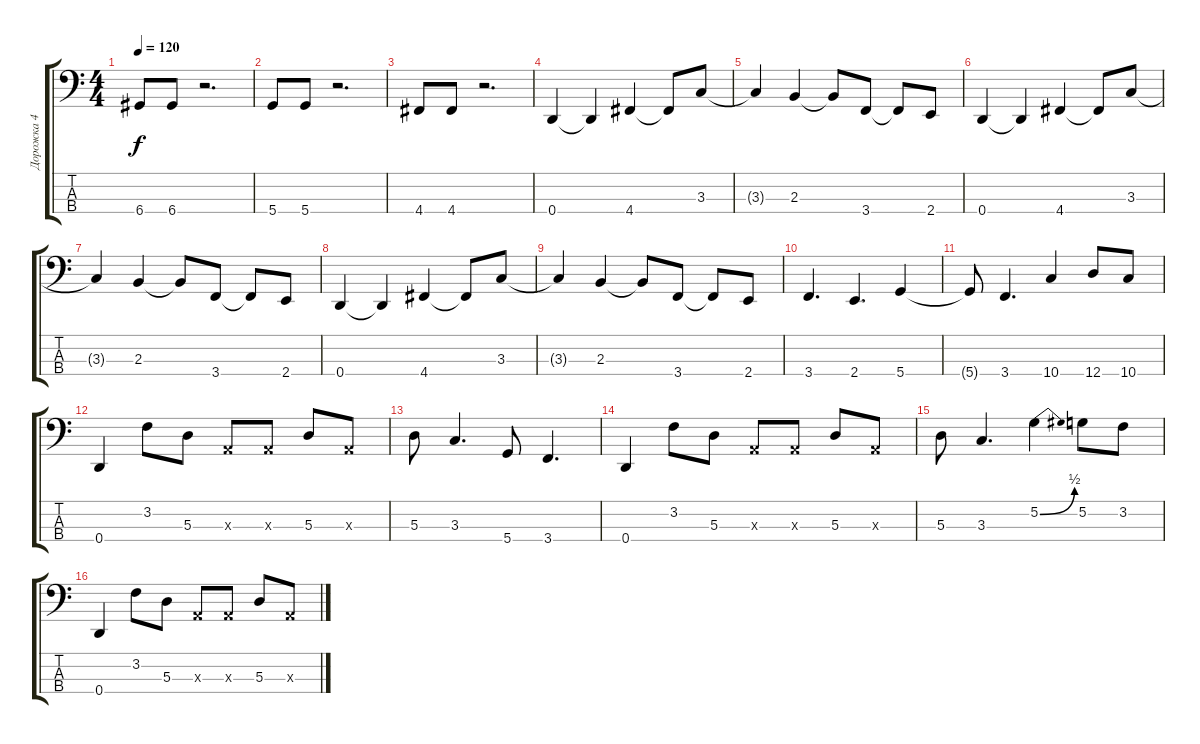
\track ("Дорожка 4" "Дорожка 4") {instrument electricbasspick}
\staff {score tabs}
\tuning (G2 D2 A1 D1) {hide}
\ts (4 4)
\tempo 120
\clef f4
\ks c
6.4.8{dy f} 6.4.8 r.2{d} |
5.4.8 5.4.8 r.2{d} |
4.4.8 4.4.8 r.2{d} |
0.4.4 0.4{t}.4 4.4.4 4.4{t}.8 3.3.8 |
3.3{t}.4 2.3.4 2.3{t}.8 3.4.8 3.4{t}.8 2.4.8 |
0.4.4 0.4{t}.4 4.4.4 4.4{t}.8 3.3.8 |
3.3{t}.4 2.3.4 2.3{t}.8 3.4.8 3.4{t}.8 2.4.8 |
0.4.4 0.4{t}.4 4.4.4 4.4{t}.8 3.3.8 |
3.3{t}.4 2.3.4 2.3{t}.8 3.4.8 3.4{t}.8 2.4.8 |
3.4.4{d} 2.4.4{d} 5.4.4 |
5.4{t}.8 3.4.4{d} 10.4.4 12.4.8 10.4.8 |
0.4.4 3.2.8 5.3.8 0.3{x}.8 0.3{x}.8 5.3.8 0.3{x}.8 |
5.3.8 3.3.4{d} 5.4.8 3.4.4{d} |
0.4.4 3.2.8 5.3.8 0.3{x}.8 0.3{x}.8 5.3.8 0.3{x}.8 |
5.3.8 3.3.4{d} 5.2{be (bend 0 0 60 2)}.4 5.2.8 3.2.8 |
0.4.4 3.2.8 5.3.8 0.3{x}.8 0.3{x}.8 5.3.8 0.3{x}.8
